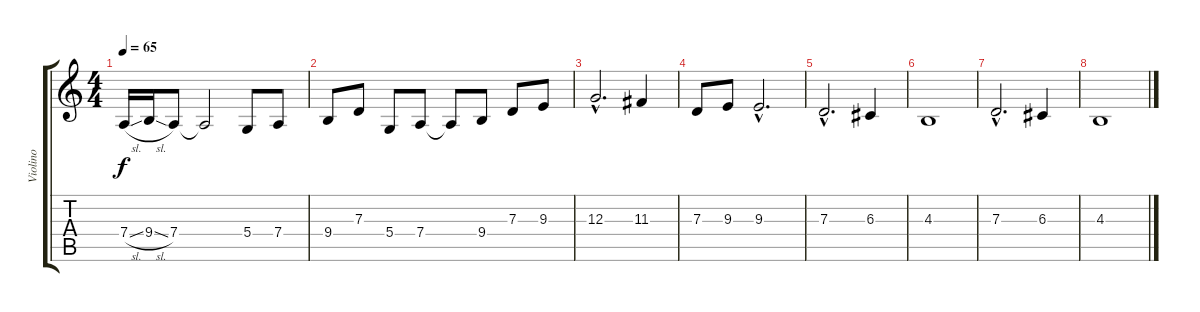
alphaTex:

\track ("Violino" "Violino") {instrument violin}
\staff {score tabs}
\tuning (E4 B3 G3 D3 A2 E2) {hide}
\ts (4 4)
\tempo 65
\clef g2
\ks c
7.4{sl}.16{dy f} 9.4{sl}.16 7.4.8 7.4{t}.2 5.4.8 7.4.8 |
9.4.8 7.3.8 5.4.8 7.4.8 7.4{t}.8 9.4.8 7.3.8 9.3.8 |
12.3{hac}.2{d} 11.3.4 |
7.3.8 9.3.8 9.3{hac}.2{d} |
7.3{hac}.2{d} 6.3.4 |
4.3.1 |
7.3{hac}.2{d} 6.3.4 |
4.3.1
